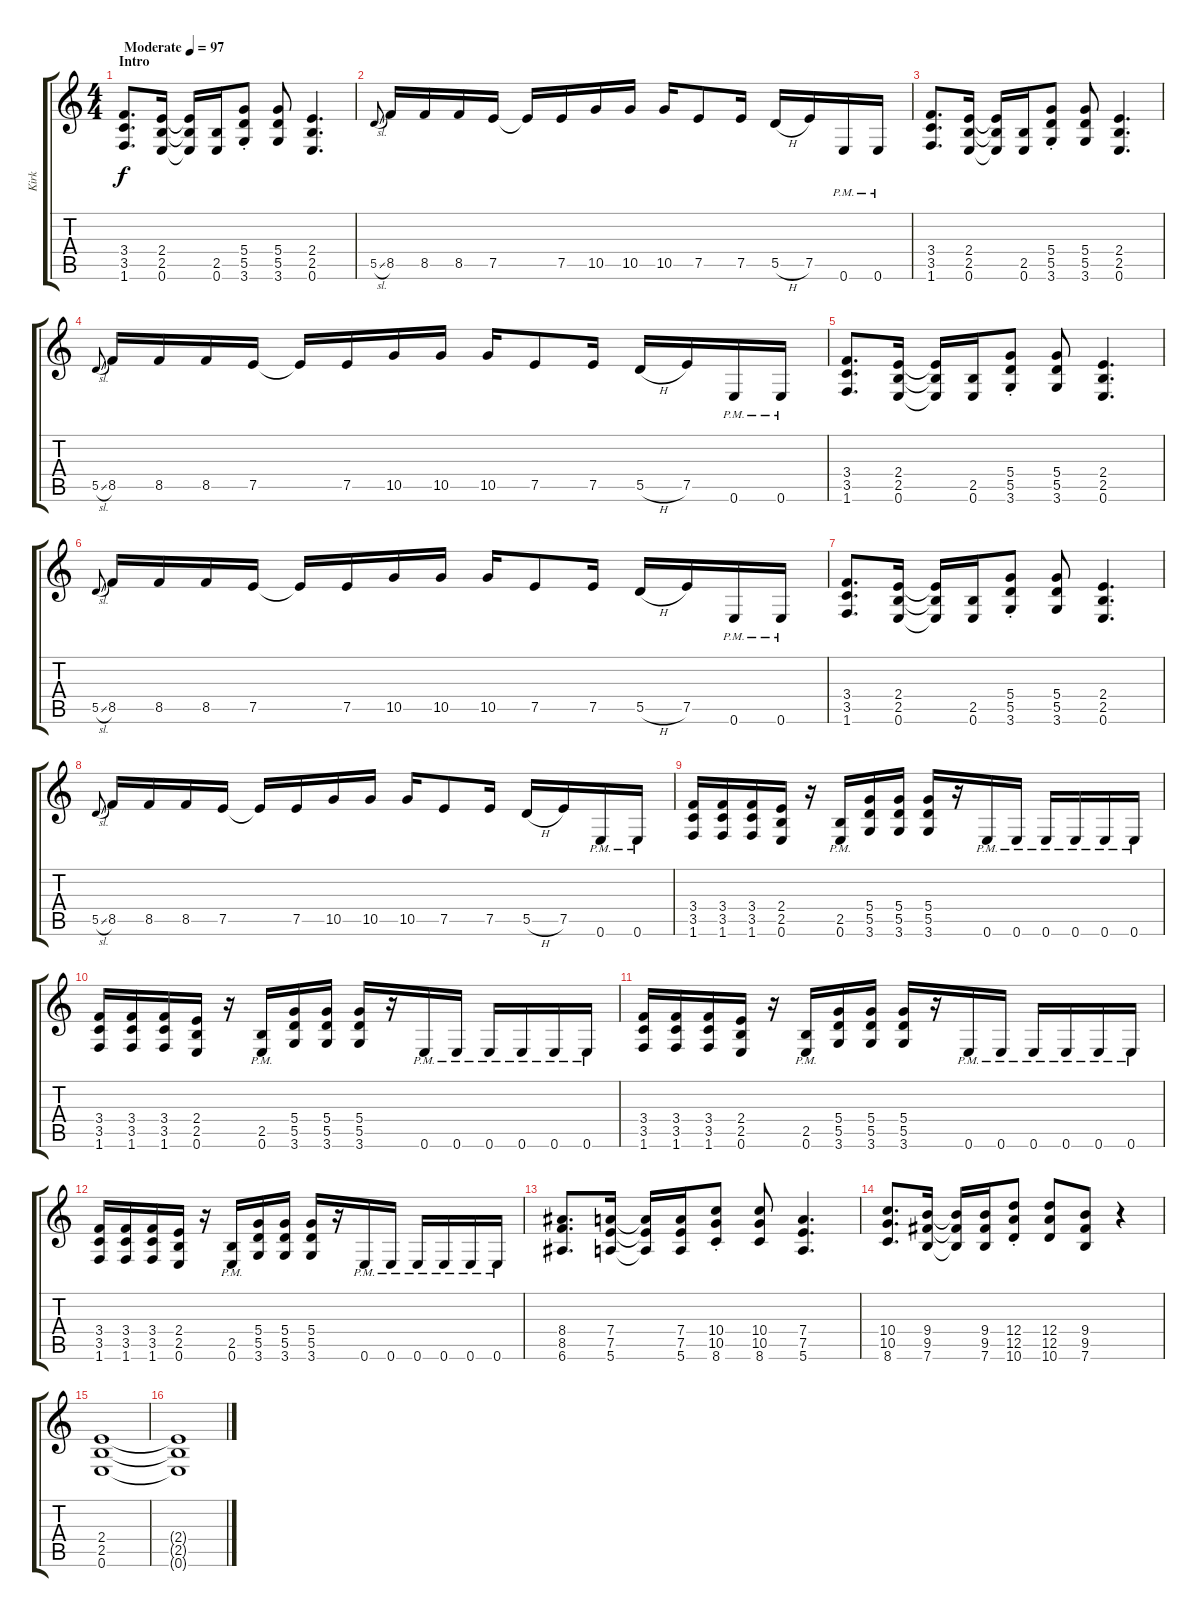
\track ("Kirk" "Kirk") {instrument distortionguitar}
\staff {score tabs}
\tuning (E4 B3 G3 D3 A2 E2) {hide}
\ts (4 4)
\section ("" "Intro")
\tempo (97 "Moderate")
\clef g2
\ks c
(3.4 3.5 1.6).8{d dy f instrument distortionguitar} (2.4 2.5 0.6).16 (2.4{t} 2.5{t} 0.6{t}).16 (2.5 0.6).16 (5.4{st} 5.5{st} 3.6{st}).8 (5.4 5.5 3.6).8 (2.4 2.5 0.6).4{d} |
5.5{sl}.8{gr onbeat} 8.5.16 8.5.16 8.5.16 7.5.16 7.5{t}.16 7.5.16 10.5.16 10.5.16 10.5.16 7.5.8 7.5.16 5.5{h}.16 7.5.16 0.6{pm}.16 0.6{pm}.16 |
(3.4 3.5 1.6).8{d} (2.4 2.5 0.6).16 (2.4{t} 2.5{t} 0.6{t}).16 (2.5 0.6).16 (5.4{st} 5.5{st} 3.6{st}).8 (5.4 5.5 3.6).8 (2.4 2.5 0.6).4{d} |
5.5{sl}.8{gr onbeat} 8.5.16 8.5.16 8.5.16 7.5.16 7.5{t}.16 7.5.16 10.5.16 10.5.16 10.5.16 7.5.8 7.5.16 5.5{h}.16 7.5.16 0.6{pm}.16 0.6{pm}.16 |
(3.4 3.5 1.6).8{d} (2.4 2.5 0.6).16 (2.4{t} 2.5{t} 0.6{t}).16 (2.5 0.6).16 (5.4{st} 5.5{st} 3.6{st}).8 (5.4 5.5 3.6).8 (2.4 2.5 0.6).4{d} |
5.5{sl}.8{gr onbeat} 8.5.16 8.5.16 8.5.16 7.5.16 7.5{t}.16 7.5.16 10.5.16 10.5.16 10.5.16 7.5.8 7.5.16 5.5{h}.16 7.5.16 0.6{pm}.16 0.6{pm}.16 |
(3.4 3.5 1.6).8{d} (2.4 2.5 0.6).16 (2.4{t} 2.5{t} 0.6{t}).16 (2.5 0.6).16 (5.4{st} 5.5{st} 3.6{st}).8 (5.4 5.5 3.6).8 (2.4 2.5 0.6).4{d} |
5.5{sl}.8{gr onbeat} 8.5.16 8.5.16 8.5.16 7.5.16 7.5{t}.16 7.5.16 10.5.16 10.5.16 10.5.16 7.5.8 7.5.16 5.5{h}.16 7.5.16 0.6{pm}.16 0.6{pm}.16 |
(3.4 3.5 1.6).16 (3.4 3.5 1.6).16 (3.4 3.5 1.6).16 (2.4 2.5 0.6).16 r.16 (2.5{pm} 0.6{pm}).16 (5.4 5.5 3.6).16 (5.4 5.5 3.6).16 (5.4 5.5 3.6).16 r.16 0.6{pm}.16 0.6{pm}.16 0.6{pm}.16 0.6{pm}.16 0.6{pm}.16 0.6{pm}.16 |
(3.4 3.5 1.6).16 (3.4 3.5 1.6).16 (3.4 3.5 1.6).16 (2.4 2.5 0.6).16 r.16 (2.5{pm} 0.6{pm}).16 (5.4 5.5 3.6).16 (5.4 5.5 3.6).16 (5.4 5.5 3.6).16 r.16 0.6{pm}.16 0.6{pm}.16 0.6{pm}.16 0.6{pm}.16 0.6{pm}.16 0.6{pm}.16 |
(3.4 3.5 1.6).16 (3.4 3.5 1.6).16 (3.4 3.5 1.6).16 (2.4 2.5 0.6).16 r.16 (2.5{pm} 0.6{pm}).16 (5.4 5.5 3.6).16 (5.4 5.5 3.6).16 (5.4 5.5 3.6).16 r.16 0.6{pm}.16 0.6{pm}.16 0.6{pm}.16 0.6{pm}.16 0.6{pm}.16 0.6{pm}.16 |
(3.4 3.5 1.6).16 (3.4 3.5 1.6).16 (3.4 3.5 1.6).16 (2.4 2.5 0.6).16 r.16 (2.5{pm} 0.6{pm}).16 (5.4 5.5 3.6).16 (5.4 5.5 3.6).16 (5.4 5.5 3.6).16 r.16 0.6{pm}.16 0.6{pm}.16 0.6{pm}.16 0.6{pm}.16 0.6{pm}.16 0.6{pm}.16 |
(8.4 8.5 6.6).8{d} (7.4 7.5 5.6).16 (7.4{t} 7.5{t} 5.6{t}).16 (7.4 7.5 5.6).16 (10.4{st} 10.5{st} 8.6{st}).8 (10.4 10.5 8.6).8 (7.4 7.5 5.6).4{d} |
(10.4 10.5 8.6).8{d} (9.4 9.5 7.6).16 (9.4{t} 9.5{t} 7.6{t}).16 (9.4 9.5 7.6).16 (12.4{st} 12.5{st} 10.6{st}).8 (12.4 12.5 10.6).8 (9.4 9.5 7.6).8 r.4 |
(2.4 2.5 0.6).1 |
(2.4{t} 2.5{t} 0.6{t}).1
